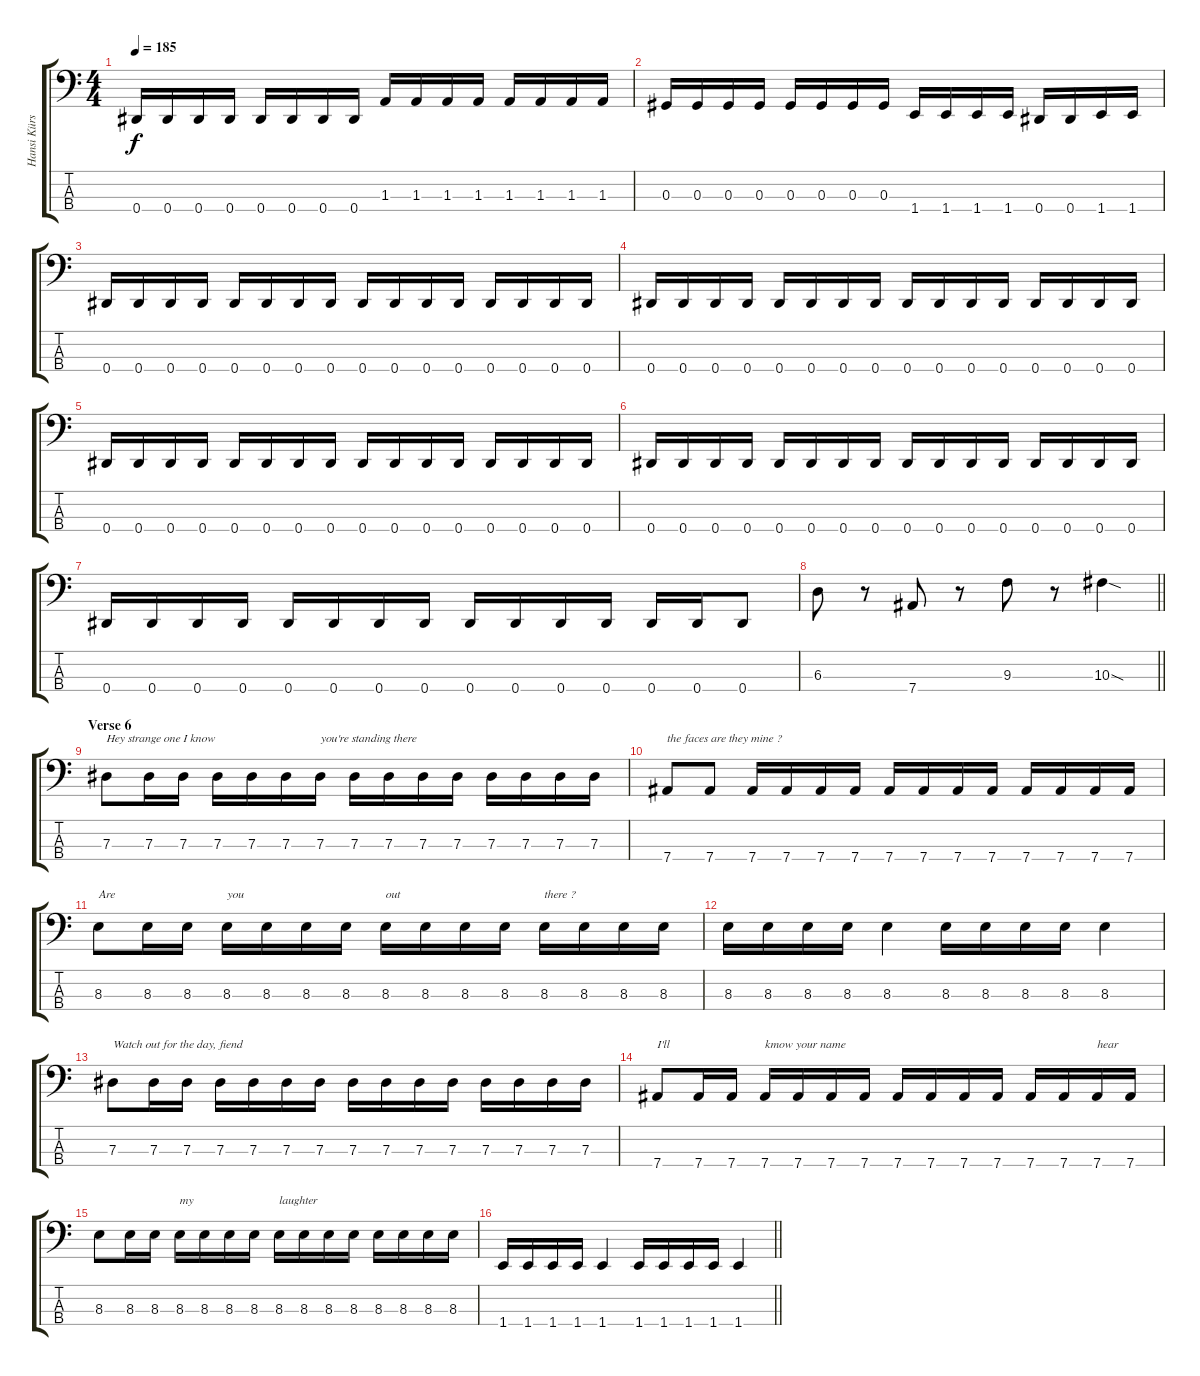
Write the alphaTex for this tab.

\track ("Hansi Kürsch" "Hansi Kürs") {instrument electricbasspick}
\staff {score tabs}
\tuning (Gb2 Db2 Ab1 Eb1) {hide}
\ts (4 4)
\tempo 185
\clef f4
\ks c
0.4.16{dy f} 0.4.16 0.4.16 0.4.16 0.4.16 0.4.16 0.4.16 0.4.16 1.3.16 1.3.16 1.3.16 1.3.16 1.3.16 1.3.16 1.3.16 1.3.16 |
0.3.16 0.3.16 0.3.16 0.3.16 0.3.16 0.3.16 0.3.16 0.3.16 1.4.16 1.4.16 1.4.16 1.4.16 0.4.16 0.4.16 1.4.16 1.4.16 |
0.4.16 0.4.16 0.4.16 0.4.16 0.4.16 0.4.16 0.4.16 0.4.16 0.4.16 0.4.16 0.4.16 0.4.16 0.4.16 0.4.16 0.4.16 0.4.16 |
0.4.16 0.4.16 0.4.16 0.4.16 0.4.16 0.4.16 0.4.16 0.4.16 0.4.16 0.4.16 0.4.16 0.4.16 0.4.16 0.4.16 0.4.16 0.4.16 |
0.4.16 0.4.16 0.4.16 0.4.16 0.4.16 0.4.16 0.4.16 0.4.16 0.4.16 0.4.16 0.4.16 0.4.16 0.4.16 0.4.16 0.4.16 0.4.16 |
0.4.16 0.4.16 0.4.16 0.4.16 0.4.16 0.4.16 0.4.16 0.4.16 0.4.16 0.4.16 0.4.16 0.4.16 0.4.16 0.4.16 0.4.16 0.4.16 |
0.4.16 0.4.16 0.4.16 0.4.16 0.4.16 0.4.16 0.4.16 0.4.16 0.4.16 0.4.16 0.4.16 0.4.16 0.4.16 0.4.16 0.4.8 |
\barLineRight lightlight
6.3.8 r.8 7.4.8 r.8 9.3.8 r.8 10.3{sod}.4 |
\section ("" "Verse 6")
7.3.8{txt "Hey strange one I know"} 7.3.16 7.3.16 7.3.16 7.3.16 7.3.16 7.3.16{txt "you're standing there"} 7.3.16 7.3.16 7.3.16 7.3.16 7.3.16 7.3.16 7.3.16 7.3.16 |
7.4.8{txt "the faces are they mine ?"} 7.4.8 7.4.16 7.4.16 7.4.16 7.4.16 7.4.16 7.4.16 7.4.16 7.4.16 7.4.16 7.4.16 7.4.16 7.4.16 |
8.3.8{txt "Are "} 8.3.16 8.3.16 8.3.16{txt "you"} 8.3.16 8.3.16 8.3.16 8.3.16{txt "out "} 8.3.16 8.3.16 8.3.16 8.3.16{txt "there ?"} 8.3.16 8.3.16 8.3.16 |
8.3.16 8.3.16 8.3.16 8.3.16 8.3.4 8.3.16 8.3.16 8.3.16 8.3.16 8.3.4 |
7.3.8{txt "Watch out for the day, fiend"} 7.3.16 7.3.16 7.3.16 7.3.16 7.3.16 7.3.16 7.3.16 7.3.16 7.3.16 7.3.16 7.3.16 7.3.16 7.3.16 7.3.16 |
7.4.8{txt "I'll "} 7.4.16 7.4.16 7.4.16{txt "kmow your name"} 7.4.16 7.4.16 7.4.16 7.4.16 7.4.16 7.4.16 7.4.16 7.4.16 7.4.16 7.4.16{txt "hear "} 7.4.16 |
8.3.8 8.3.16 8.3.16 8.3.16{txt "my "} 8.3.16 8.3.16 8.3.16 8.3.16{txt "laughter"} 8.3.16 8.3.16 8.3.16 8.3.16 8.3.16 8.3.16 8.3.16 |
\barLineRight lightlight
1.4.16 1.4.16 1.4.16 1.4.16 1.4.4 1.4.16 1.4.16 1.4.16 1.4.16 1.4.4
